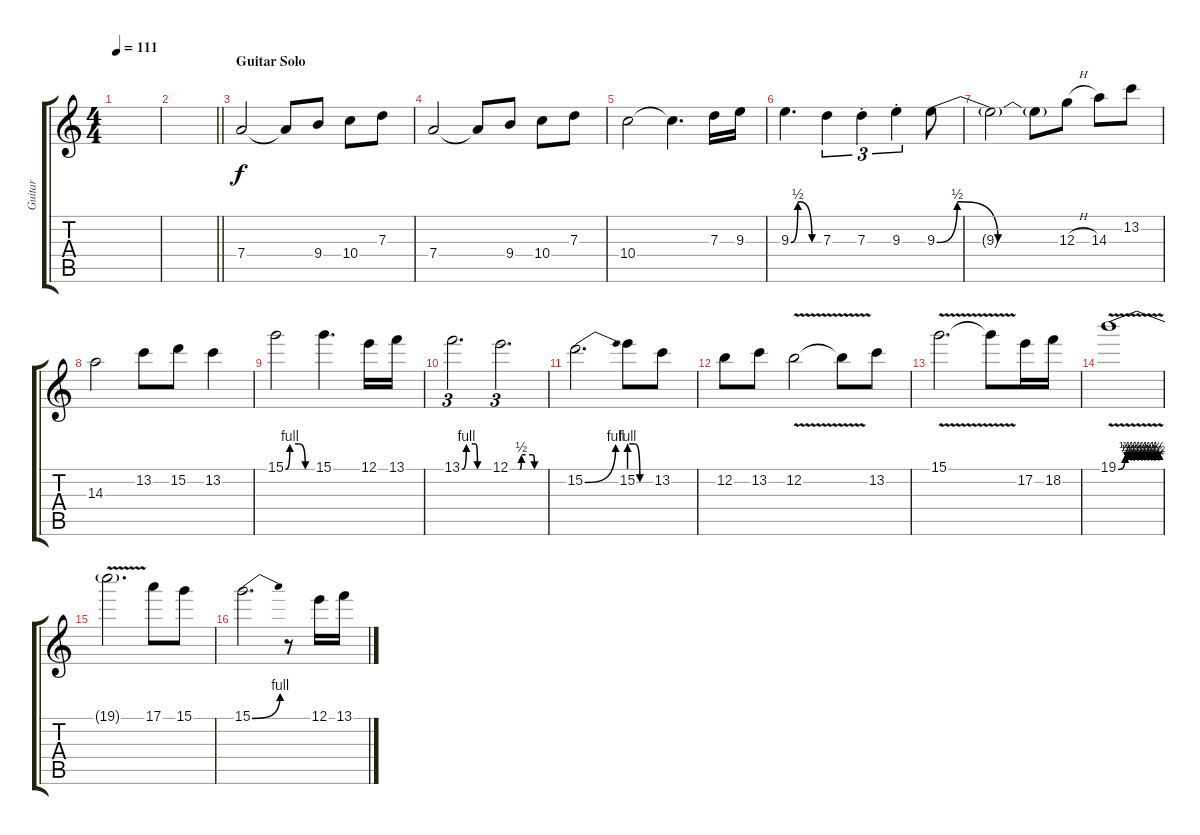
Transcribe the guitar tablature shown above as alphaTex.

\track ("Guitar" "Guitar") {instrument distortionguitar}
\staff {score tabs}
\tuning (E4 B3 G3 D3 A2 E2) {hide}
\ts (4 4)
\tempo 111
\clef g2
\ks c
|
\barLineRight lightlight
|
\section ("" "Guitar Solo")
7.4.2 7.4{t}.8 9.4.8 10.4.8 7.3.8 |
7.4.2 7.4{t}.8 9.4.8 10.4.8 7.3.8 |
10.4.2 10.4{t}.4{d} 7.3.16 9.3.16 |
9.3{be (custom 0 0 15 2 45 0 60 0)}.4{d} 7.3.4{tu (3 2)} 7.3{st}.4{tu (3 2)} 9.3{st}.4{tu (3 2)} 9.3{be (custom 0 0 10 2 30 0 45 0 60 0)}.8 |
9.3{t}.2 9.3{t}.8 12.3{h}.8 14.3.8 13.2.8 |
14.3.2 13.2.8 15.2.8 13.2.4 |
15.1{be (custom 0 0 10 4 30 4 45 0 60 0)}.2 15.1.4{d} 12.1.16 13.1.16 |
13.1{be (custom 0 0 10 4 30 4 35 0 60 0)}.2{d tu (3 2)} 12.1{be (custom 0 0 17 0 20 2 40 2 43 0 60 0)}.2{d tu (3 2)} |
15.2{be (bend 0 0 60 4)}.2{d} 15.2{be (custom 0 4 15 4 30 0 60 0)}.8 13.2.8 |
12.2.8 13.2.8 12.2{v}.2 12.2{t}.8 13.2.8 |
15.1{v}.2{d} 15.1{t}.8 17.2.16 18.2.16 |
19.1{be (custom 0 0 10 2 13 1 15 2 18 1 20 2 22 1 25 2 28 1 30 2 33 1 35 2 38 1 40 2 43 1 45 2 48 1 50 2 52 1 55 2 58 1 60 2) v}.1 |
19.1{t}.2{d} 17.1.8 15.1.8 |
15.1{be (bend 0 0 60 4)}.2{d} r.8 12.1.16 13.1.16
